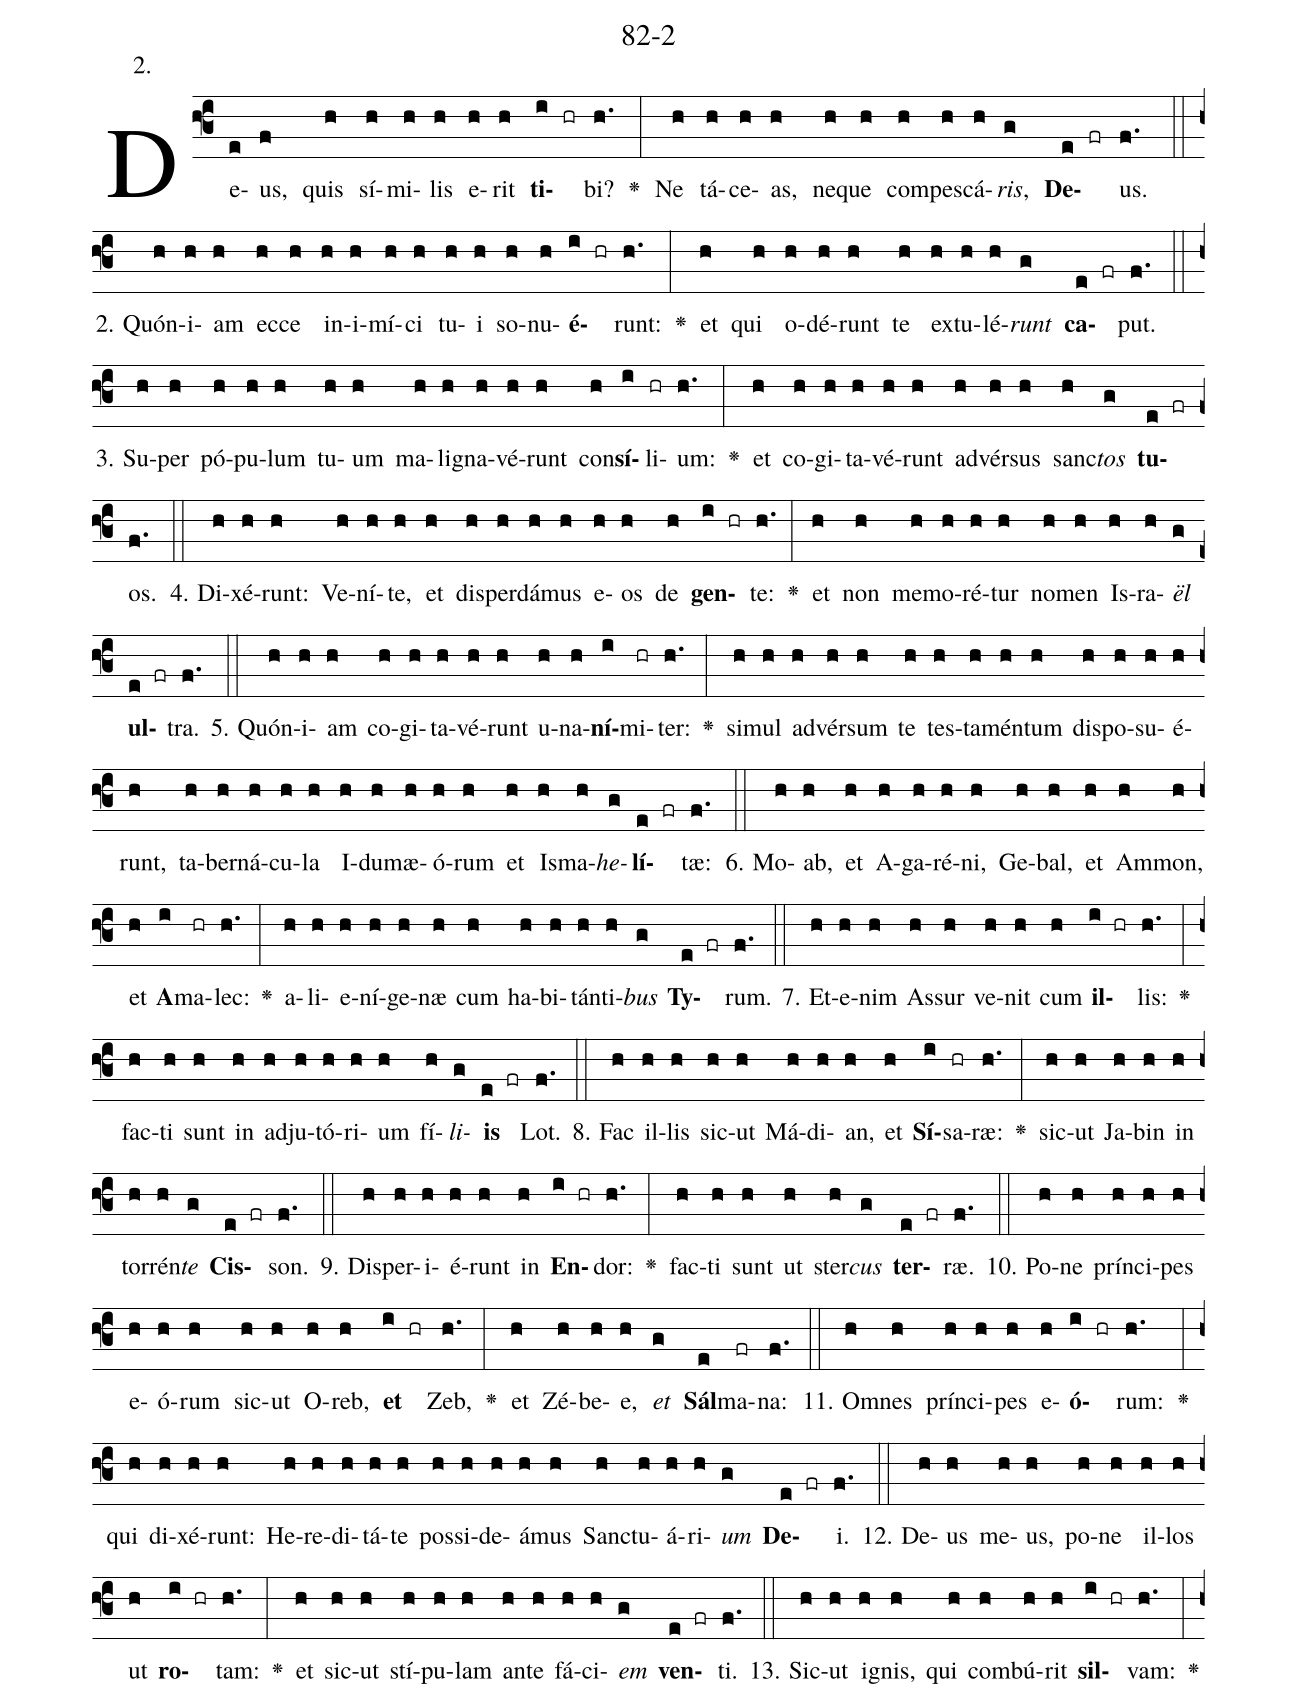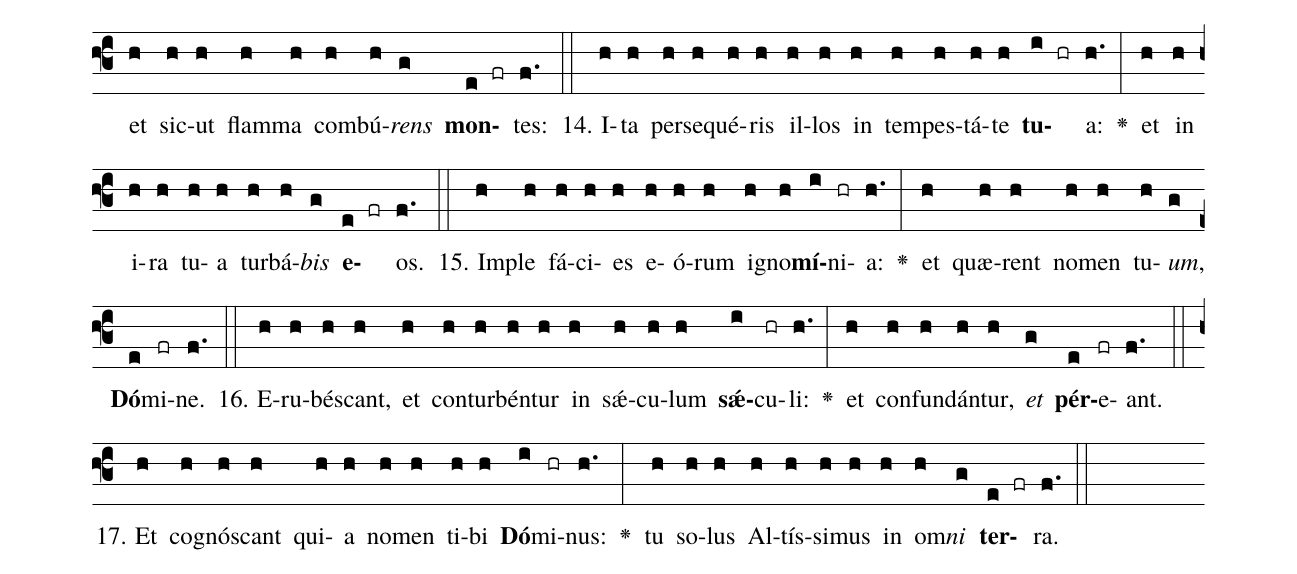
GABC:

name: 82-2;
annotation: 2.;
%%
(f3)De(e)us,(f) quis(h) sí(h)mi(h)lis(h) e(h)rit(h) <b>ti</b>(i hr)bi?(h.) <v>\greheightstar</v>(:) Ne(h) tá(h)ce(h)as,(h) ne(h)que(h) com(h)pes(h)cá(h)<i>ris</i>,(g) <b>De</b>(e fr)us.(f.) (::)
2. Quón(h)i(h)am(h) ec(h)ce(h) in(h)i(h)mí(h)ci(h) tu(h)i(h) so(h)nu(h)<b>é</b>(i hr)runt:(h.) <v>\greheightstar</v>(:) et(h) qui(h) o(h)dé(h)runt(h) te(h) ex(h)tu(h)lé(h)<i>runt</i>(g) <b>ca</b>(e fr)put.(f.) (::)
3. Su(h)per(h) pó(h)pu(h)lum(h) tu(h)um(h) ma(h)li(h)gna(h)vé(h)runt(h) con(h)<b>sí</b>(i)li(hr)um:(h.) <v>\greheightstar</v>(:) et(h) co(h)gi(h)ta(h)vé(h)runt(h) ad(h)vér(h)sus(h) sanc(h)<i>tos</i>(g) <b>tu</b>(e fr)os.(f.) (::)
4. Di(h)xé(h)runt:(h) Ve(h)ní(h)te,(h) et(h) dis(h)per(h)dá(h)mus(h) e(h)os(h) de(h) <b>gen</b>(i hr)te:(h.) <v>\greheightstar</v>(:) et(h) non(h) me(h)mo(h)ré(h)tur(h) no(h)men(h) Is(h)ra(h)<i>ël</i>(g) <b>ul</b>(e fr)tra.(f.) (::)
5. Quón(h)i(h)am(h) co(h)gi(h)ta(h)vé(h)runt(h) u(h)na(h)<b>ní</b>(i)mi(hr)ter:(h.) <v>\greheightstar</v>(:) si(h)mul(h) ad(h)vér(h)sum(h) te(h) tes(h)ta(h)mén(h)tum(h) dis(h)po(h)su(h)é(h)runt,(h) ta(h)ber(h)ná(h)cu(h)la(h) I(h)du(h)mæ(h)ó(h)rum(h) et(h) Is(h)ma(h)<i>he</i>(g)<b>lí</b>(e fr)tæ:(f.) (::)
6. Mo(h)ab,(h) et(h) A(h)ga(h)ré(h)ni,(h) Ge(h)bal,(h) et(h) Am(h)mon,(h) et(h) <b>A</b>(i)ma(hr)lec:(h.) <v>\greheightstar</v>(:) a(h)li(h)e(h)ní(h)ge(h)næ(h) cum(h) ha(h)bi(h)tán(h)ti(h)<i>bus</i>(g) <b>Ty</b>(e fr)rum.(f.) (::)
7. Et(h)e(h)nim(h) As(h)sur(h) ve(h)nit(h) cum(h) <b>il</b>(i hr)lis:(h.) <v>\greheightstar</v>(:) fac(h)ti(h) sunt(h) in(h) ad(h)ju(h)tó(h)ri(h)um(h) fí(h)<i>li</i>(g)<b>is</b>(e fr) Lot.(f.) (::)
8. Fac(h) il(h)lis(h) sic(h)ut(h) Má(h)di(h)an,(h) et(h) <b>Sí</b>(i)sa(hr)ræ:(h.) <v>\greheightstar</v>(:) sic(h)ut(h) Ja(h)bin(h) in(h) tor(h)rén(h)<i>te</i>(g) <b>Cis</b>(e fr)son.(f.) (::)
9. Dis(h)per(h)i(h)é(h)runt(h) in(h) <b>En</b>(i hr)dor:(h.) <v>\greheightstar</v>(:) fac(h)ti(h) sunt(h) ut(h) ster(h)<i>cus</i>(g) <b>ter</b>(e fr)ræ.(f.) (::)
10. Po(h)ne(h) prín(h)ci(h)pes(h) e(h)ó(h)rum(h) sic(h)ut(h) O(h)reb,(h) <b>et</b>(i hr) Zeb,(h.) <v>\greheightstar</v>(:) et(h) Zé(h)be(h)e,(h) <i>et</i>(g) <b>Sál</b>(e)ma(fr)na:(f.) (::)
11. Om(h)nes(h) prín(h)ci(h)pes(h) e(h)<b>ó</b>(i hr)rum:(h.) <v>\greheightstar</v>(:) qui(h) di(h)xé(h)runt:(h) He(h)re(h)di(h)tá(h)te(h) pos(h)si(h)de(h)á(h)mus(h) Sanc(h)tu(h)á(h)ri(h)<i>um</i>(g) <b>De</b>(e fr)i.(f.) (::)
12. De(h)us(h) me(h)us,(h) po(h)ne(h) il(h)los(h) ut(h) <b>ro</b>(i hr)tam:(h.) <v>\greheightstar</v>(:) et(h) sic(h)ut(h) stí(h)pu(h)lam(h) an(h)te(h) fá(h)ci(h)<i>em</i>(g) <b>ven</b>(e fr)ti.(f.) (::)
13. Sic(h)ut(h) i(h)gnis,(h) qui(h) com(h)bú(h)rit(h) <b>sil</b>(i hr)vam:(h.) <v>\greheightstar</v>(:) et(h) sic(h)ut(h) flam(h)ma(h) com(h)bú(h)<i>rens</i>(g) <b>mon</b>(e fr)tes:(f.) (::)
14. I(h)ta(h) per(h)se(h)qué(h)ris(h) il(h)los(h) in(h) tem(h)pes(h)tá(h)te(h) <b>tu</b>(i hr)a:(h.) <v>\greheightstar</v>(:) et(h) in(h) i(h)ra(h) tu(h)a(h) tur(h)bá(h)<i>bis</i>(g) <b>e</b>(e fr)os.(f.) (::)
15. Im(h)ple(h) fá(h)ci(h)es(h) e(h)ó(h)rum(h) i(h)gno(h)<b>mí</b>(i)ni(hr)a:(h.) <v>\greheightstar</v>(:) et(h) quæ(h)rent(h) no(h)men(h) tu(h)<i>um</i>,(g) <b>Dó</b>(e)mi(fr)ne.(f.) (::)
16. E(h)ru(h)bés(h)cant,(h) et(h) con(h)tur(h)bén(h)tur(h) in(h) sǽ(h)cu(h)lum(h) <b>sǽ</b>(i)cu(hr)li:(h.) <v>\greheightstar</v>(:) et(h) con(h)fun(h)dán(h)tur,(h) <i>et</i>(g) <b>pér</b>(e)e(fr)ant.(f.) (::)
17. Et(h) co(h)gnós(h)cant(h) qui(h)a(h) no(h)men(h) ti(h)bi(h) <b>Dó</b>(i)mi(hr)nus:(h.) <v>\greheightstar</v>(:) tu(h) so(h)lus(h) Al(h)tís(h)si(h)mus(h) in(h) om(h)<i>ni</i>(g) <b>ter</b>(e fr)ra.(f.) (::)
